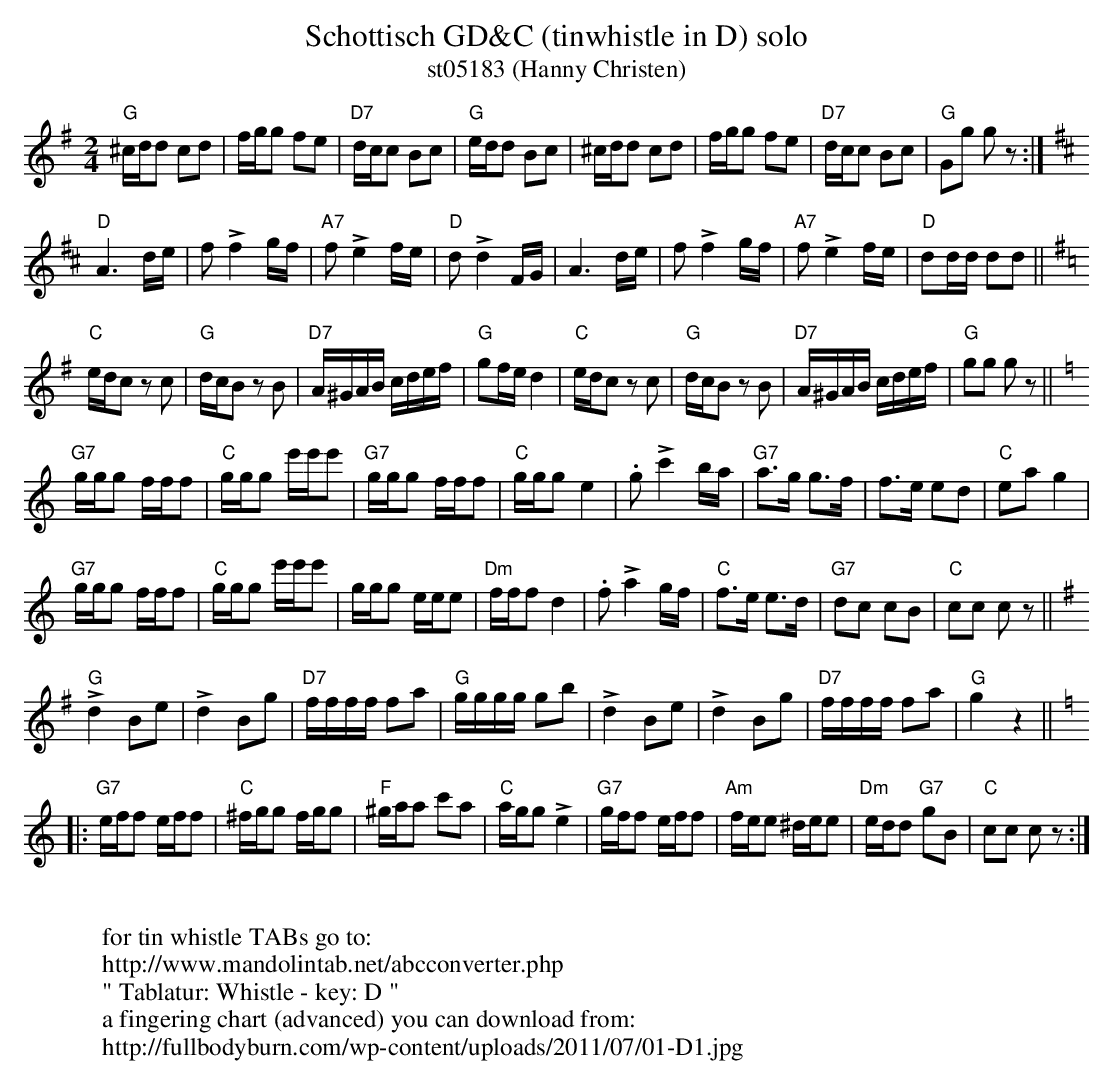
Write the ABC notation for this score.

X:1
T:Schottisch GD&C (tinwhistle in D) solo
T:st05183 (Hanny Christen)
M:2/4
L:1/16
K:G transpose=12
"G"^cdd2 c2d2 | fgg2 f2e2 | "D7"dcc2 B2c2 | "G"edd2 B2c2 | ^cdd2 c2d2 | fgg2 f2e2 | "D7"dcc2 B2c2 | "G"G2g2 g2z2 :| [K:D]
"D"A6de | f2!>!f4 gf | "A7"f2!>!e4fe | "D"d2!>!d4FG | A6de | f2!>!f4 gf | "A7"f2!>!e4fe | "D"d2dd d2d2 || [K:G]
"C"edc2 z2c2 | "G"dcB2 z2B2 | "D7"A^GAB cdef | "G"g2fed4 | "C"edc2 z2c2 | "G"dcB2 z2B2 | "D7"A^GAB cdef | "G"g2g2 g2z2 || [K:C]
"G7"ggg2 fff2 | "C"ggg2 e'e'e'2 | "G7"ggg2 fff2 | "C"ggg2e4 | .g2!>!c'4ba | "G7"a3g g3f | f3e e2d2 | "C"e2a2g4 |
"G7"ggg2 fff2 | "C"ggg2 e'e'e'2 | ggg2 eee2 | "Dm"fff2 d4 | .f2!>!a4gf | "C"f3e e3d | "G7"d2c2 c2B2 | "C"c2c2 c2z2 || [K:G]
"G"!>!d4 B2e2 | !>!d4 B2g2 | "D7"ffff f2a2 | "G"gggg g2b2 | !>!d4 B2e2 | !>!d4B2g2 | "D7"ffff f2a2 | "G"g4z4 || [K:C]
|: "G7"eff2 eff2 | "C"^fgg2 fgg2 | "F"^gaa2 c'2a2 | "C"agg2 !>!e4 | "G7"gff2 eff2 | "Am"fee2 ^dee2 | "Dm"edd2 "G7"g2B2 | "C"c2c2 c2z2 :|
W:
W:for tin whistle TABs go to:
W:http://www.mandolintab.net/abcconverter.php
W:" Tablatur: Whistle - key: D "
W:a fingering chart (advanced) you can download from:
W:http://fullbodyburn.com/wp-content/uploads/2011/07/01-D1.jpg
